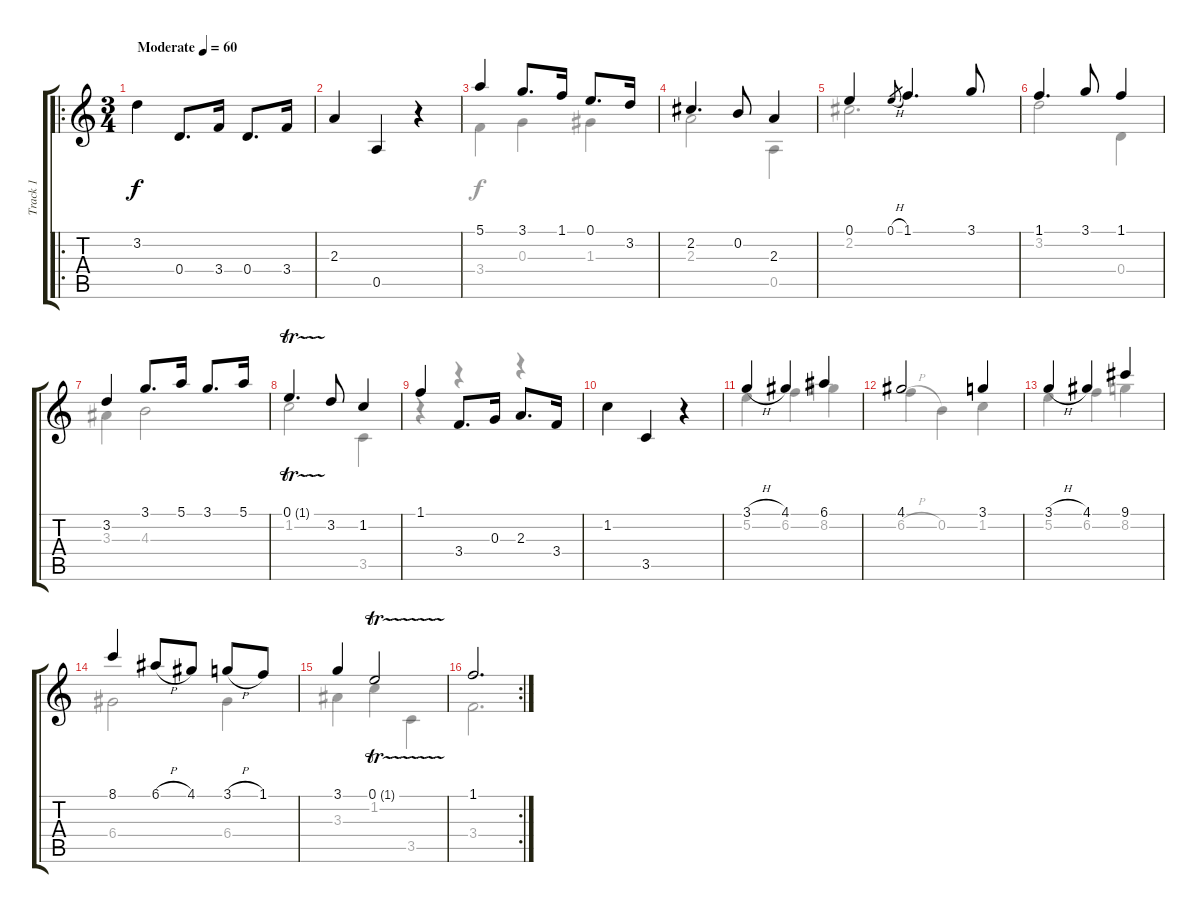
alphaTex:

\track ("Track 1" "Track 1") {instrument acousticguitarsteel}
\staff {score tabs}
\tuning (E4 B3 G3 D3 A2 E2) {hide}
\voice
\ro
\ts (3 4)
\tempo (60 "Moderate")
\clef g2
\ks c
3.2.4{dy f instrument acousticguitarsteel} 0.4.8{d} 3.4.16 0.4.8{d} 3.4.16 |
2.3.4 0.5.4 r.4 |
5.1.4 3.1.8{d} 1.1.16 0.1.8{d} 3.2.16 |
2.2.4{d} 0.2.8 2.3.4 |
0.1.4 0.1{h}.8{gr} 1.1.4{d} 3.1.8 |
1.1.4{d} 3.1.8 1.1.4 |
3.2.4 3.1.8{d} 5.1.16 3.1.8{d} 5.1.16 |
0.1{tr (1 16)}.4{d} 3.2.8 1.2.4 |
1.1.4 3.4.8{d} 0.3.16 2.3.8{d} 3.4.16 |
1.2.4 3.5.4 r.4 |
3.1{h}.4 4.1.4 6.1.4 |
4.1.2 3.1.4 |
3.1{h}.4 4.1.4 9.1.4 |
8.1.4 6.1{h}.8 4.1.8 3.1{h}.8 1.1.8 |
3.1.4 0.1{tr (1 16)}.2 |
\rc 2
1.1.2{d}
\voice
\clef g2
\ottava regular
\simile none
\ks c
|
|
3.4.4 0.3.4 1.3.4 |
2.3.2 0.5.4 |
2.2.2{d} |
3.2.2 0.4.4 |
3.3.4 4.3.2 |
1.2.2 3.5.4 |
r.4 r.4 r.4 |
|
5.2.4 6.2.4 8.2.4 |
6.2{h}.4 0.2.4 1.2.4 |
5.2.4 6.2.4 8.2.4 |
6.4.2 6.4.4 |
3.3.4 1.2.4 3.5.4 |
3.4.2{d}
